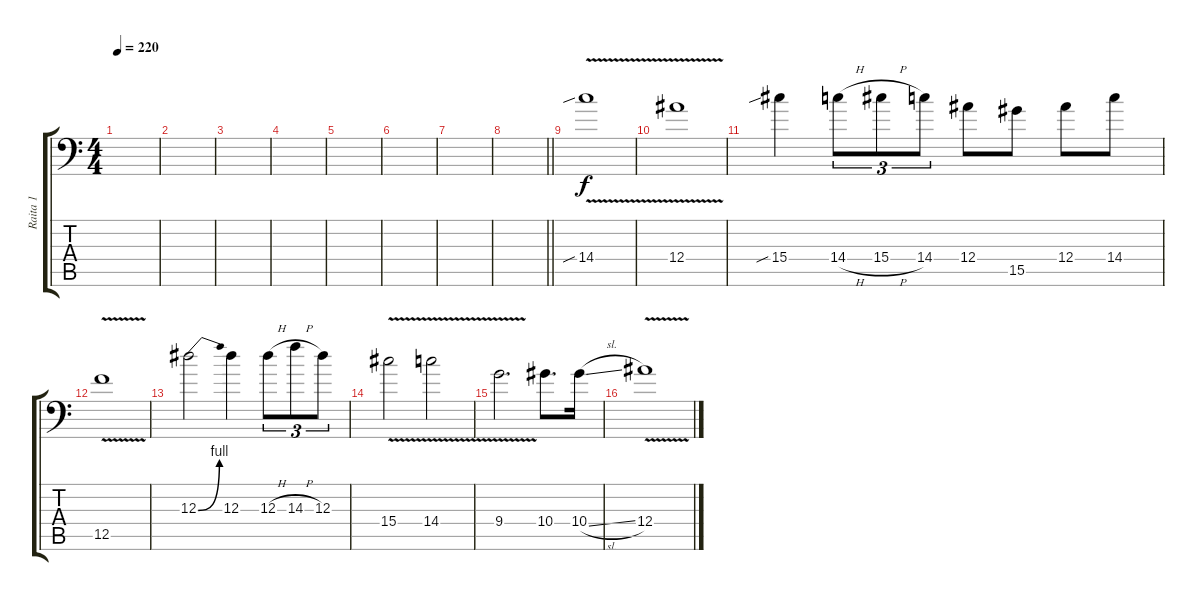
\track ("Raita 1" "Raita 1") {instrument distortionguitar}
\staff {score tabs}
\tuning (C4 G3 Eb3 Bb2 F2 Bb1) {hide}
\ts (4 4)
\tempo 220
\clef f4
\ks c
|
|
|
|
|
|
|
\barLineRight lightlight
|
\section ("" "")
14.4{v sib}.1 |
12.4{v}.1 |
15.4{sib}.4 14.4{h}.8{tu (3 2)} 15.4{h}.8{tu (3 2)} 14.4.8{tu (3 2)} 12.4.8 15.5.8 12.4.8 14.4.8 |
12.5{v}.1 |
12.3{be (bend 0 0 60 4)}.2 12.3.4 12.3{h}.8{tu (3 2)} 14.3{h}.8{tu (3 2)} 12.3.8{tu (3 2)} |
15.4{v}.2 14.4{v}.2 |
9.4{v}.2{d} 10.4.8{d} 10.4{sl}.16 |
12.4{v}.1
